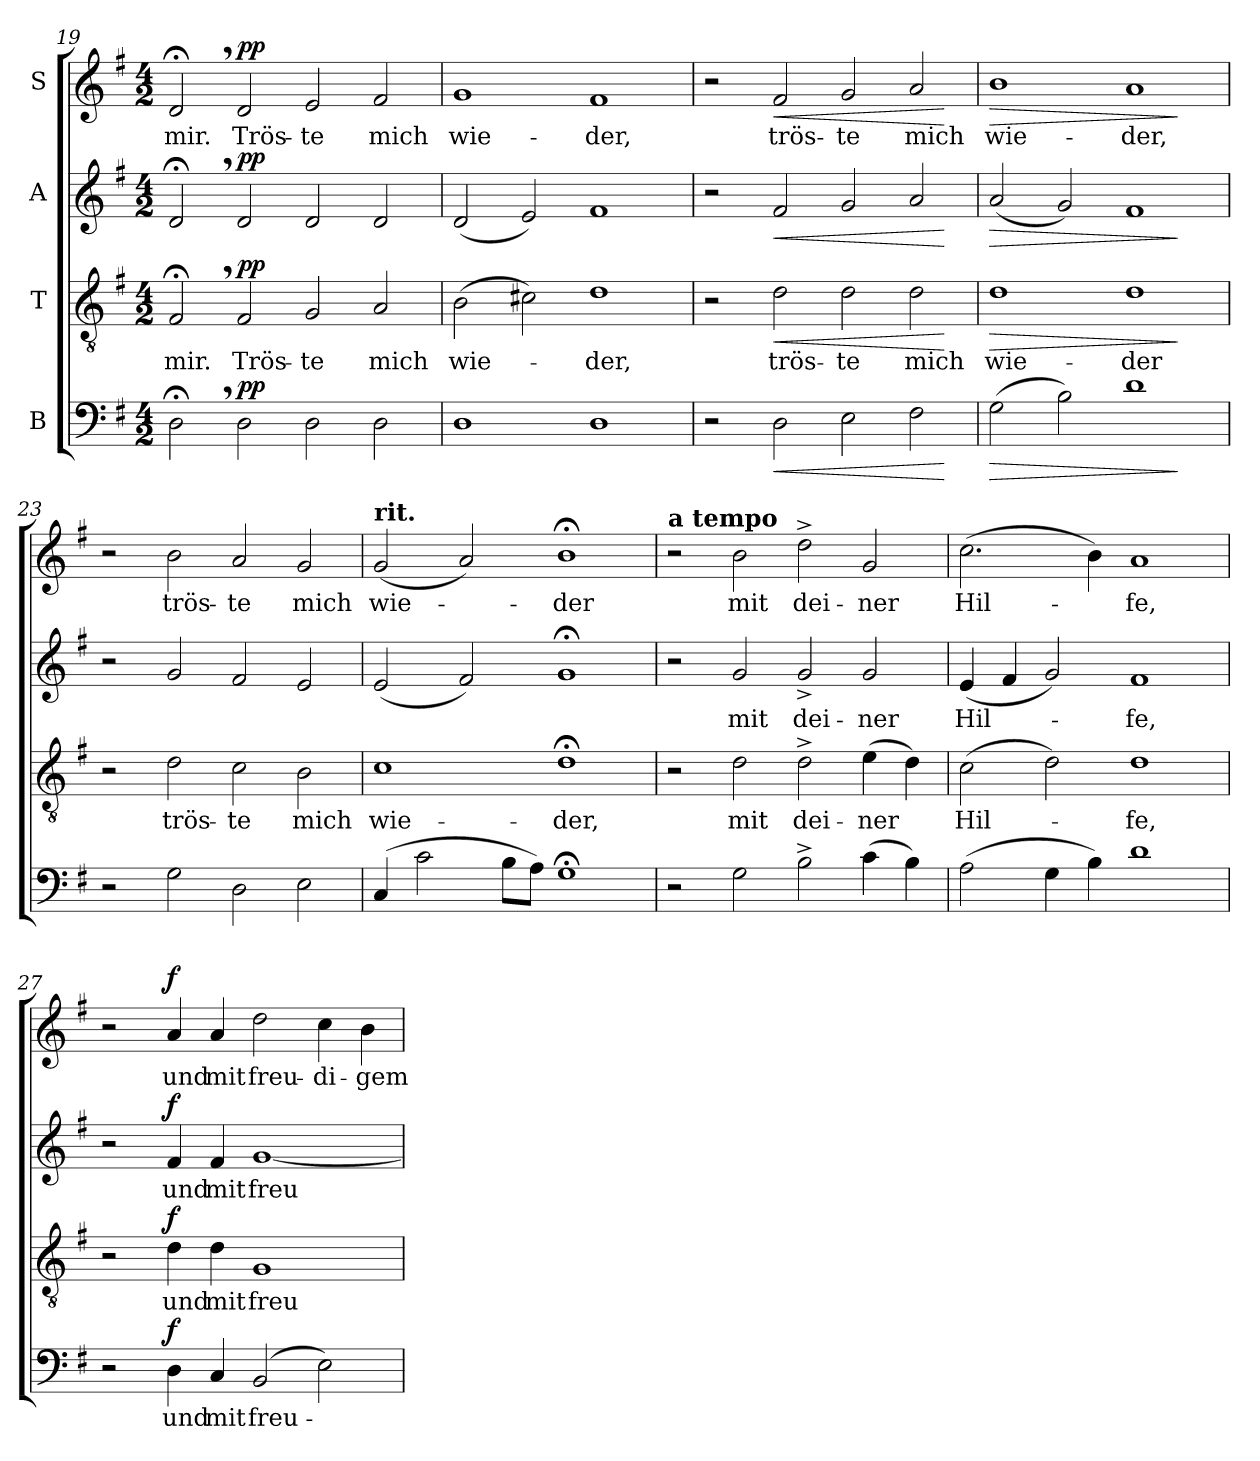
**kern	**text	**dynam	**kern	**text	**dynam	**kern	**text	**dynam	**kern	**text	**dynam
*part4	*part4	*part4	*part3	*part3	*part3	*part2	*part2	*part2	*part1	*part1	*part1
*staff4	*staff4	*staff4	*staff3	*staff3	*staff3	*staff2	*staff2	*staff2	*staff1	*staff1	*staff1
*I"B	*	*	*I"T	*	*	*I"A	*	*	*I"S	*	*
*clefF4	*	*	*clefGv2	*	*	*clefG2	*	*	*clefG2	*	*
*k[f#]	*	*	*k[f#]	*	*	*k[f#]	*	*	*k[f#]	*	*
*M4/2	*	*	*M4/2	*	*	*M4/2	*	*	*M4/2	*	*
=19	=19	=19	=19	=19	=19	=19	=19	=19	=19	=19	=19
2D;<,\	.	.	2F#;<,/	mir.	.	2d;<,/	.	.	2d;<,/	mir.	.
!	!	!LO:DY:a	!	!	!LO:DY:a	!	!	!LO:DY:a	!	!	!LO:DY:a
2D\	.	pp	2F#/	Trös-	pp	2d/	.	pp	2d/	Trös-	pp
2D\	.	.	2G/	-te	.	2d/	.	.	2e/	-te	.
2D\	.	.	2A/	mich	.	2d/	.	.	2f#/	mich	.
!!LO:PB:g=z
=20	=20	=20	=20	=20	=20	=20	=20	=20	=20	=20	=20
1D	.	.	(2B\	wie-	.	(2d/	.	.	1g	wie-	.
.	.	.	2c#X\)	.	.	2e/)	.	.	.	.	.
1D	.	.	1d	-der,	.	1f#	.	.	1f#	-der,	.
=21	=21	=21	=21	=21	=21	=21	=21	=21	=21	=21	=21
2r	.	.	2r	.	.	2r	.	.	2r	.	.
!	!	!LO:HP:b	!	!	!LO:HP:b	!	!	!LO:HP:b	!	!	!LO:HP:b
2D\	.	<	2d\	trös-	<	2f#/	.	<	2f#/	trös-	<
2E\	.	.	2d\	-te	.	2g/	.	.	2g/	-te	.
2F#\	.	.	2d\	mich	.	2a/	.	.	2a/	mich	.
.	.	[	.	.	[	.	.	[	.	.	[
=22	=22	=22	=22	=22	=22	=22	=22	=22	=22	=22	=22
!	!	!LO:HP:b	!	!	!LO:HP:b	!	!	!LO:HP:b	!	!	!LO:HP:b
(2G\	.	>	1d	wie-	>	(2a/	.	>	1b	wie-	>
2B\)	.	.	.	.	.	2g/)	.	.	.	.	.
1d	.	.	1d	-der	.	1f#	.	.	1a	-der,	.
.	.	]	.	.	]	.	.	]	.	.	]
=23	=23	=23	=23	=23	=23	=23	=23	=23	=23	=23	=23
2r	.	.	2r	.	.	2r	.	.	2r	.	.
2G\	.	.	2d\	trös-	.	2g/	.	.	2b\	trös-	.
2D\	.	.	2c\	-te	.	2f#/	.	.	2a/	-te	.
2E\	.	.	2B\	mich	.	2e/	.	.	2g/	mich	.
=24	=24	=24	=24	=24	=24	=24	=24	=24	=24	=24	=24
!	!	!	!	!	!	!	!	!	!LO:TX:a:B:t=rit.	!	!
(>4C/	.	.	1c	wie-	.	(2e/	.	.	(2g/	wie-	.
2c\	.	.	.	.	.	.	.	.	.	.	.
.	.	.	.	.	.	2f#/)	.	.	2a/)	.	.
8B\L	.	.	.	.	.	.	.	.	.	.	.
8A\J)	.	.	.	.	.	.	.	.	.	.	.
1G;<	.	.	1d;<	-der,	.	1g;<	.	.	1b;<	-der	.
!!LO:LB:g=z
=25	=25	=25	=25	=25	=25	=25	=25	=25	=25	=25	=25
!	!	!	!	!	!	!	!	!	!LO:TX:a:B:t=a tempo	!	!
2r	.	.	2r	.	.	2r	.	.	2r	.	.
2G\	.	.	2d\	mit	.	2g/	mit	.	2b\	mit	.
2B^\	.	.	2d^\	dei-	.	2g^/	dei-	.	2dd^\	dei-	.
(4c\	.	.	(4e\	-ner	.	2g/	-ner	.	2g/	-ner	.
4B\)	.	.	4d\)	.	.	.	.	.	.	.	.
=26	=26	=26	=26	=26	=26	=26	=26	=26	=26	=26	=26
(2A\	.	.	(2c\	Hil-	.	(>4e/	Hil-	.	(2.cc\	Hil-	.
.	.	.	.	.	.	4f#/	.	.	.	.	.
4G\	.	.	2d\)	.	.	2g/)	.	.	.	.	.
4B\)	.	.	.	.	.	.	.	.	4b\)	.	.
1d	.	.	1d	-fe,	.	1f#	-fe,	.	1a	-fe,	.
=27	=27	=27	=27	=27	=27	=27	=27	=27	=27	=27	=27
2r	.	.	2r	.	.	2r	.	.	2r	.	.
!	!	!LO:DY:a	!	!	!LO:DY:a	!	!	!LO:DY:a	!	!	!LO:DY:a
4D\	und	f	4d\	und	f	4f#/	und	f	4a/	und	f
4C/	mit	.	4d\	mit	.	4f#/	mit	.	4a/	mit	.
(2BB/	freu-	.	1G	freu-	.	[1g	freu-	.	2dd\	freu-	.
2E\)	.	.	.	.	.	.	.	.	4cc\	-di-	.
.	.	.	.	.	.	.	.	.	4b\	-gem	.
=	=	=	=	=	=	=	=	=	=	=	=
*-	*-	*-	*-	*-	*-	*-	*-	*-	*-	*-	*-
